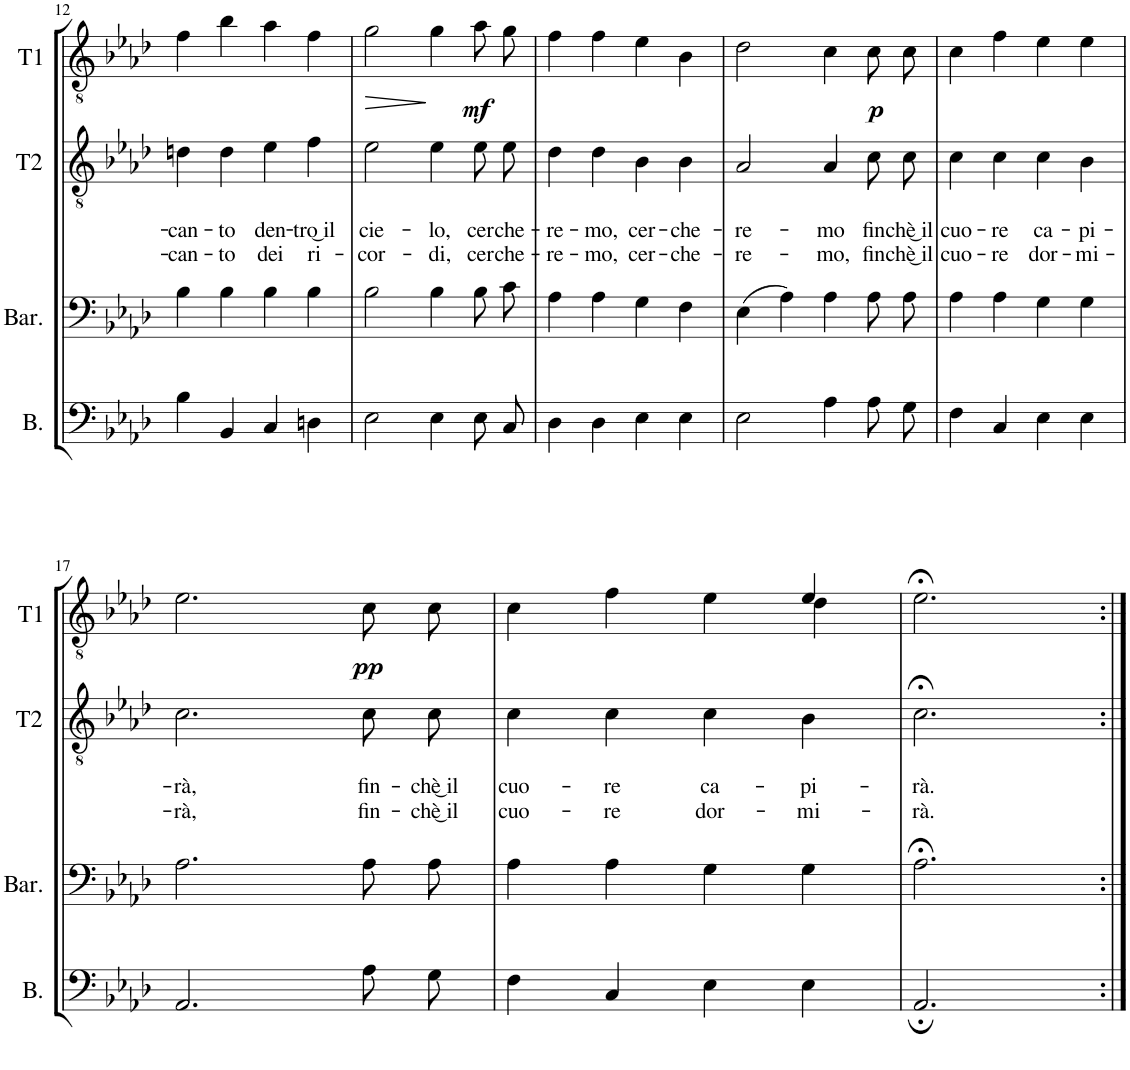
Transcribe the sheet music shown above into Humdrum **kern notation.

**kern	**kern	**kern	**text	**text	**text	**kern	**dynam
*part4	*part3	*part2	*part2	*part2	*part2	*part1	*part1
*staff4	*staff3	*staff2	*staff2	*staff2	*staff2	*staff1	*staff1
*I"Basso	*I"Baritono	*I"Tenore II	*	*	*	*I"Tenore I	*
*I'B.	*I'Bar.	*I'T2	*	*	*	*I'T1	*
!!LO:PB:g=z
*clefF4	*clefF4	*clefGv2	*	*	*	*clefGv2	*
*k[b-e-a-d-]	*k[b-e-a-d-]	*k[b-e-a-d-]	*	*	*	*k[b-e-a-d-]	*
*M4/4	*M4/4	*M4/4	*	*	*	*M4/4	*
*met(c)	*met(c)	*met(c)	*	*	*	*met(c)	*
=12	=12	=12	=12	=12	=12	=12	=12
!	!	!	!	!LO:LY:b	!LO:LY:b	!	!
4B-\	4B-\	4dn\	.	-can-	-can-	4f\	.
!	!	!	!	!LO:LY:b	!LO:LY:b	!	!
4BB-/	4B-\	4d\	.	-to	-to	4b-\	.
!	!	!	!	!LO:LY:b	!LO:LY:b	!	!
4C/	4B-\	4e-\	.	den-	dei	4a-\	.
!	!	!	!	!LO:LY:b	!LO:LY:b	!	!
4Dn\	4B-\	4f\	.	-tro͜ il	ri-	4f\	.
=13	=13	=13	=13	=13	=13	=13	=13
!	!	!	!	!LO:LY:b	!LO:LY:b	!	!LO:HP:b
2E-\	2B-\	2e-\	.	cie-	-cor-	2g\	>
!	!	!	!	!LO:LY:b	!LO:LY:b	!	!
4E-\	4B-\	4e-\	.	-lo,	-di,	4g\	]
!	!	!	!	!LO:LY:b	!LO:LY:b	!	!LO:DY:b
8E-\L	8B-\L	8e-\L	.	cer-	cer-	8a-\L	mf
!	!	!	!	!LO:LY:b	!LO:LY:b	!	!
8C\J	8c\J	8e-\J	.	-che-	-che-	8g\J	.
=14	=14	=14	=14	=14	=14	=14	=14
!	!	!	!	!LO:LY:b	!LO:LY:b	!	!
4D-\	4A-\	4d-\	.	-re-	-re-	4f\	.
!	!	!	!	!LO:LY:b	!LO:LY:b	!	!
4D-\	4A-\	4d-\	.	-mo,	-mo,	4f\	.
!	!	!	!	!LO:LY:b	!LO:LY:b	!	!
4E-\	4G\	4B-\	.	cer-	cer-	4e-\	.
!	!	!	!	!LO:LY:b	!LO:LY:b	!	!
4E-\	4F\	4B-\	.	-che-	-che-	4B-\	.
=15	=15	=15	=15	=15	=15	=15	=15
!	!	!	!	!LO:LY:b	!LO:LY:b	!	!
2E-\	(4E-\	2A-/	.	-re-	-re-	2d-\	.
.	4A-\)	.	.	.	.	.	.
!	!	!	!	!LO:LY:b	!LO:LY:b	!	!
4A-\	4A-\	4A-/	.	-mo	-mo,	4c\	.
!	!	!	!	!LO:LY:b	!LO:LY:b	!	!LO:DY:b
8A-\L	8A-\L	8c\L	.	fin-	fin-	8c\L	p
!	!	!	!	!LO:LY:b	!LO:LY:b	!	!
8G\J	8A-\J	8c\J	.	-chè͜ il	-chè͜ il	8c\J	.
=16	=16	=16	=16	=16	=16	=16	=16
!	!	!	!	!LO:LY:b	!LO:LY:b	!	!
4F\	4A-\	4c\	.	cuo-	cuo-	4c\	.
!	!	!	!	!LO:LY:b	!LO:LY:b	!	!
4C/	4A-\	4c\	.	-re	-re	4f\	.
!	!	!	!	!LO:LY:b	!LO:LY:b	!	!
4E-\	4G\	4c\	.	ca-	dor-	4e-\	.
!	!	!	!	!LO:LY:b	!LO:LY:b	!	!
4E-\	4G\	4B-\	.	-pi-	-mi-	4e-\	.
!!LO:LB:g=z
=17	=17	=17	=17	=17	=17	=17	=17
!	!	!	!	!LO:LY:b	!LO:LY:b	!	!
2.AA-/	2.A-\	2.c\	.	-rà,	-rà,	2.e-\	.
!	!	!	!	!LO:LY:b	!LO:LY:b	!	!LO:DY:b
8A-\L	8A-\L	8c\L	.	fin-	fin-	8c\L	pp
!	!	!	!	!LO:LY:b	!LO:LY:b	!	!
8G\J	8A-\J	8c\J	.	-chè͜ il	-chè͜ il	8c\J	.
=18	=18	=18	=18	=18	=18	=18	=18
!	!	!	!	!LO:LY:b	!LO:LY:b	!	!
*	*	*	*	*	*	*^	*
4F\	4A-\	4c\	.	cuo-	cuo-	4c\	2.ryy	.
!	!	!	!	!LO:LY:b	!LO:LY:b	!	!	!
4C/	4A-\	4c\	.	-re	-re	4f\	.	.
!	!	!	!	!LO:LY:b	!LO:LY:b	!	!	!
4E-\	4G\	4c\	.	ca-	dor-	4e-\	.	.
!	!	!	!	!LO:LY:b	!LO:LY:b	!	!	!
4E-\	4G\	4B-\	.	-pi-	-mi-	4e-/	4d-\	.
=19	=19	=19	=19	=19	=19	=19	=19	=19
!	!	!	!	!LO:LY:b	!LO:LY:b	!	!	!
*	*	*	*	*	*	*v	*v	*
2.AA-;/	2.A-;<\	2.c;<\	.	-rà.	-rà.	2.e-;<\	.
=:|!	=:|!	=:|!	=:|!	=:|!	=:|!	=:|!	=:|!
*-	*-	*-	*-	*-	*-	*-	*-
